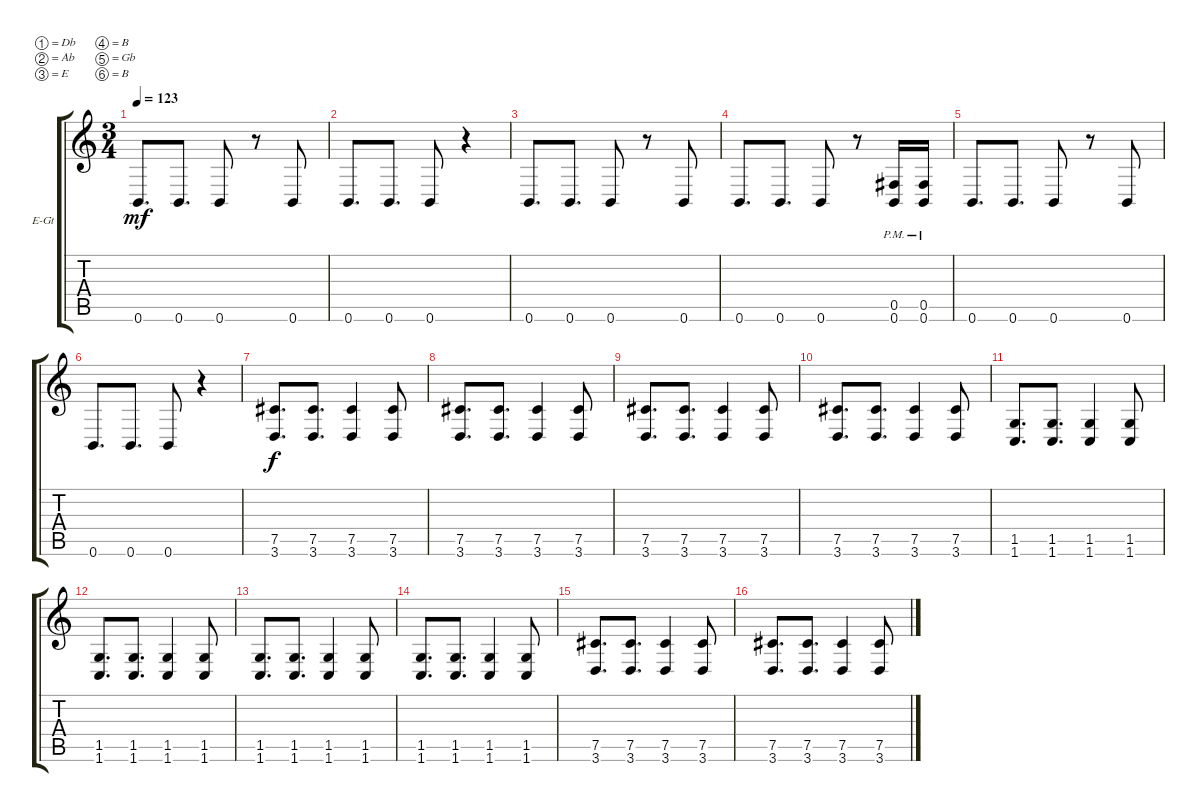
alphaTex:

\defaultSystemsLayout 4
\bracketExtendMode groupsimilarinstruments
\firstSystemTrackNameOrientation horizontal
\otherSystemsTrackNameOrientation horizontal
\track ("Alex" "E-Gt") {instrument distortionguitar}
\staff {score tabs}
\tuning (Db4 Ab3 E3 B2 Gb2 B1)
\ts (3 4)
\tempo 123
\clef g2
\ks c
0.6.8{d dy mf} 0.6.8{d} 0.6.8 r.8 0.6.8 |
0.6.8{d} 0.6.8{d} 0.6.8 r.4 |
0.6.8{d} 0.6.8{d} 0.6.8 r.8 0.6.8 |
0.6.8{d} 0.6.8{d} 0.6.8 r.8 (0.6{pm} 0.5{pm}).16 (0.6{pm} 0.5{pm}).16 |
0.6.8{d} 0.6.8{d} 0.6.8 r.8 0.6.8 |
0.6.8{d} 0.6.8{d} 0.6.8 r.4 |
(7.5 3.6).8{d dy f} (7.5 3.6).8{d} (7.5 3.6).4 (7.5 3.6).8 |
(7.5 3.6).8{d} (7.5 3.6).8{d} (7.5 3.6).4 (7.5 3.6).8 |
(7.5 3.6).8{d} (7.5 3.6).8{d} (7.5 3.6).4 (7.5 3.6).8 |
(7.5 3.6).8{d} (7.5 3.6).8{d} (7.5 3.6).4 (7.5 3.6).8 |
(1.5 1.6).8{d} (1.5 1.6).8{d} (1.5 1.6).4 (1.5 1.6).8 |
(1.5 1.6).8{d} (1.5 1.6).8{d} (1.5 1.6).4 (1.5 1.6).8 |
(1.5 1.6).8{d} (1.5 1.6).8{d} (1.5 1.6).4 (1.5 1.6).8 |
(1.5 1.6).8{d} (1.5 1.6).8{d} (1.5 1.6).4 (1.5 1.6).8 |
(7.5 3.6).8{d} (7.5 3.6).8{d} (7.5 3.6).4 (7.5 3.6).8 |
(7.5 3.6).8{d} (7.5 3.6).8{d} (7.5 3.6).4 (7.5 3.6).8
